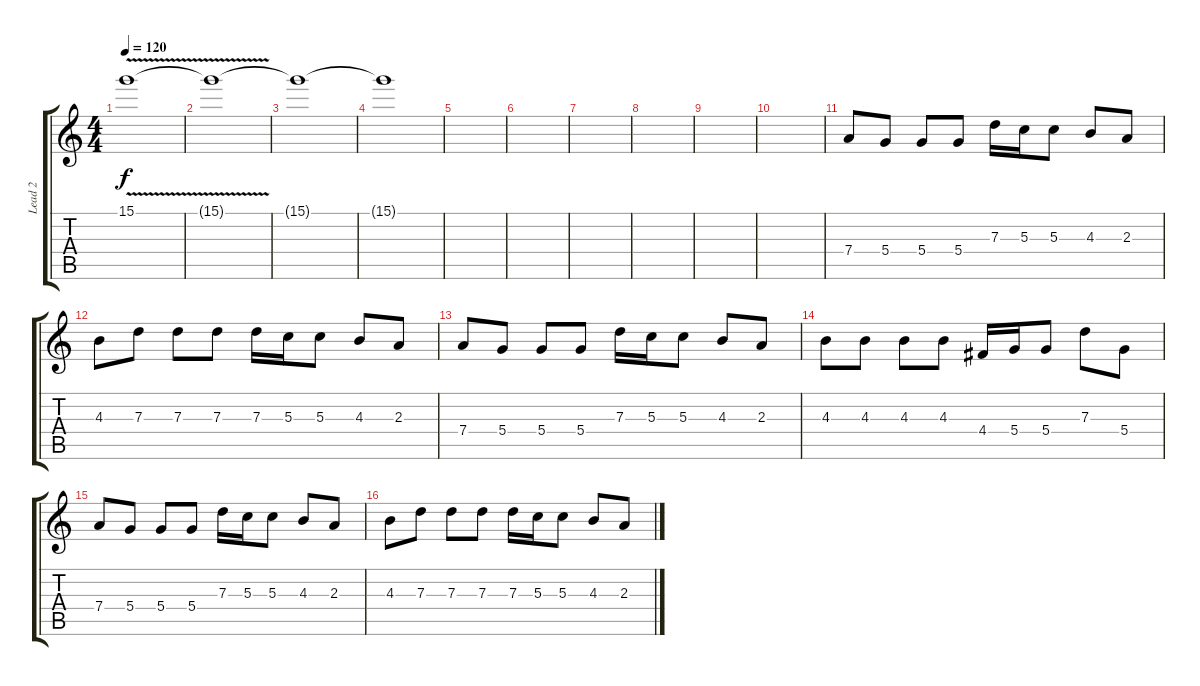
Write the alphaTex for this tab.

\track ("Lead 2" "Lead 2") {instrument distortionguitar}
\staff {score tabs}
\tuning (E4 B3 G3 D3 A2 E2) {hide}
\ts (4 4)
\tempo 120
\clef g2
\ks c
15.1{v}.1{dy f volume 0} |
15.1{t}.1 |
15.1{t}.1 |
15.1{t}.1 |
|
|
|
|
|
|
7.4.8{volume 13 balance 9} 5.4.8 5.4.8 5.4.8 7.3.16 5.3.16 5.3.8 4.3.8 2.3.8 |
4.3.8 7.3.8 7.3.8 7.3.8 7.3.16 5.3.16 5.3.8 4.3.8 2.3.8 |
7.4.8 5.4.8 5.4.8 5.4.8 7.3.16 5.3.16 5.3.8 4.3.8 2.3.8 |
4.3.8 4.3.8 4.3.8 4.3.8 4.4.16 5.4.16 5.4.8 7.3.8 5.4.8 |
7.4.8 5.4.8 5.4.8 5.4.8 7.3.16 5.3.16 5.3.8 4.3.8 2.3.8 |
4.3.8 7.3.8 7.3.8 7.3.8 7.3.16 5.3.16 5.3.8 4.3.8 2.3.8
